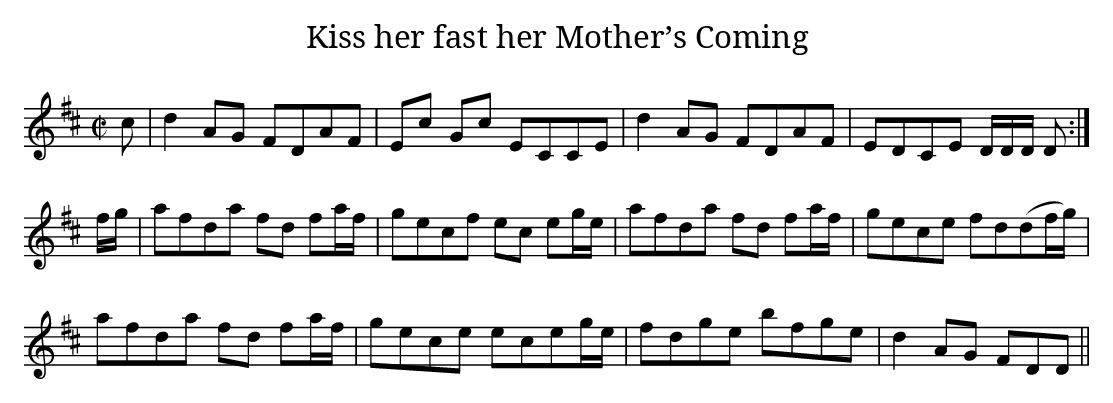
X:1
T:Kiss her fast her Mother’s Coming
M:C|
L:1/8
K:D
c|d2 AG FDAF|Ec Gc ECCE|d2 AG FDAF|EDCE D/D/D/ D:|
f/g/|afda fd fa/f/|gecf ec eg/e/|afda fd fa/f/|gece fd(df/g/)|
afda fd fa/f/|gece eceg/e/|fdge bfge|d2 AG FDD||
